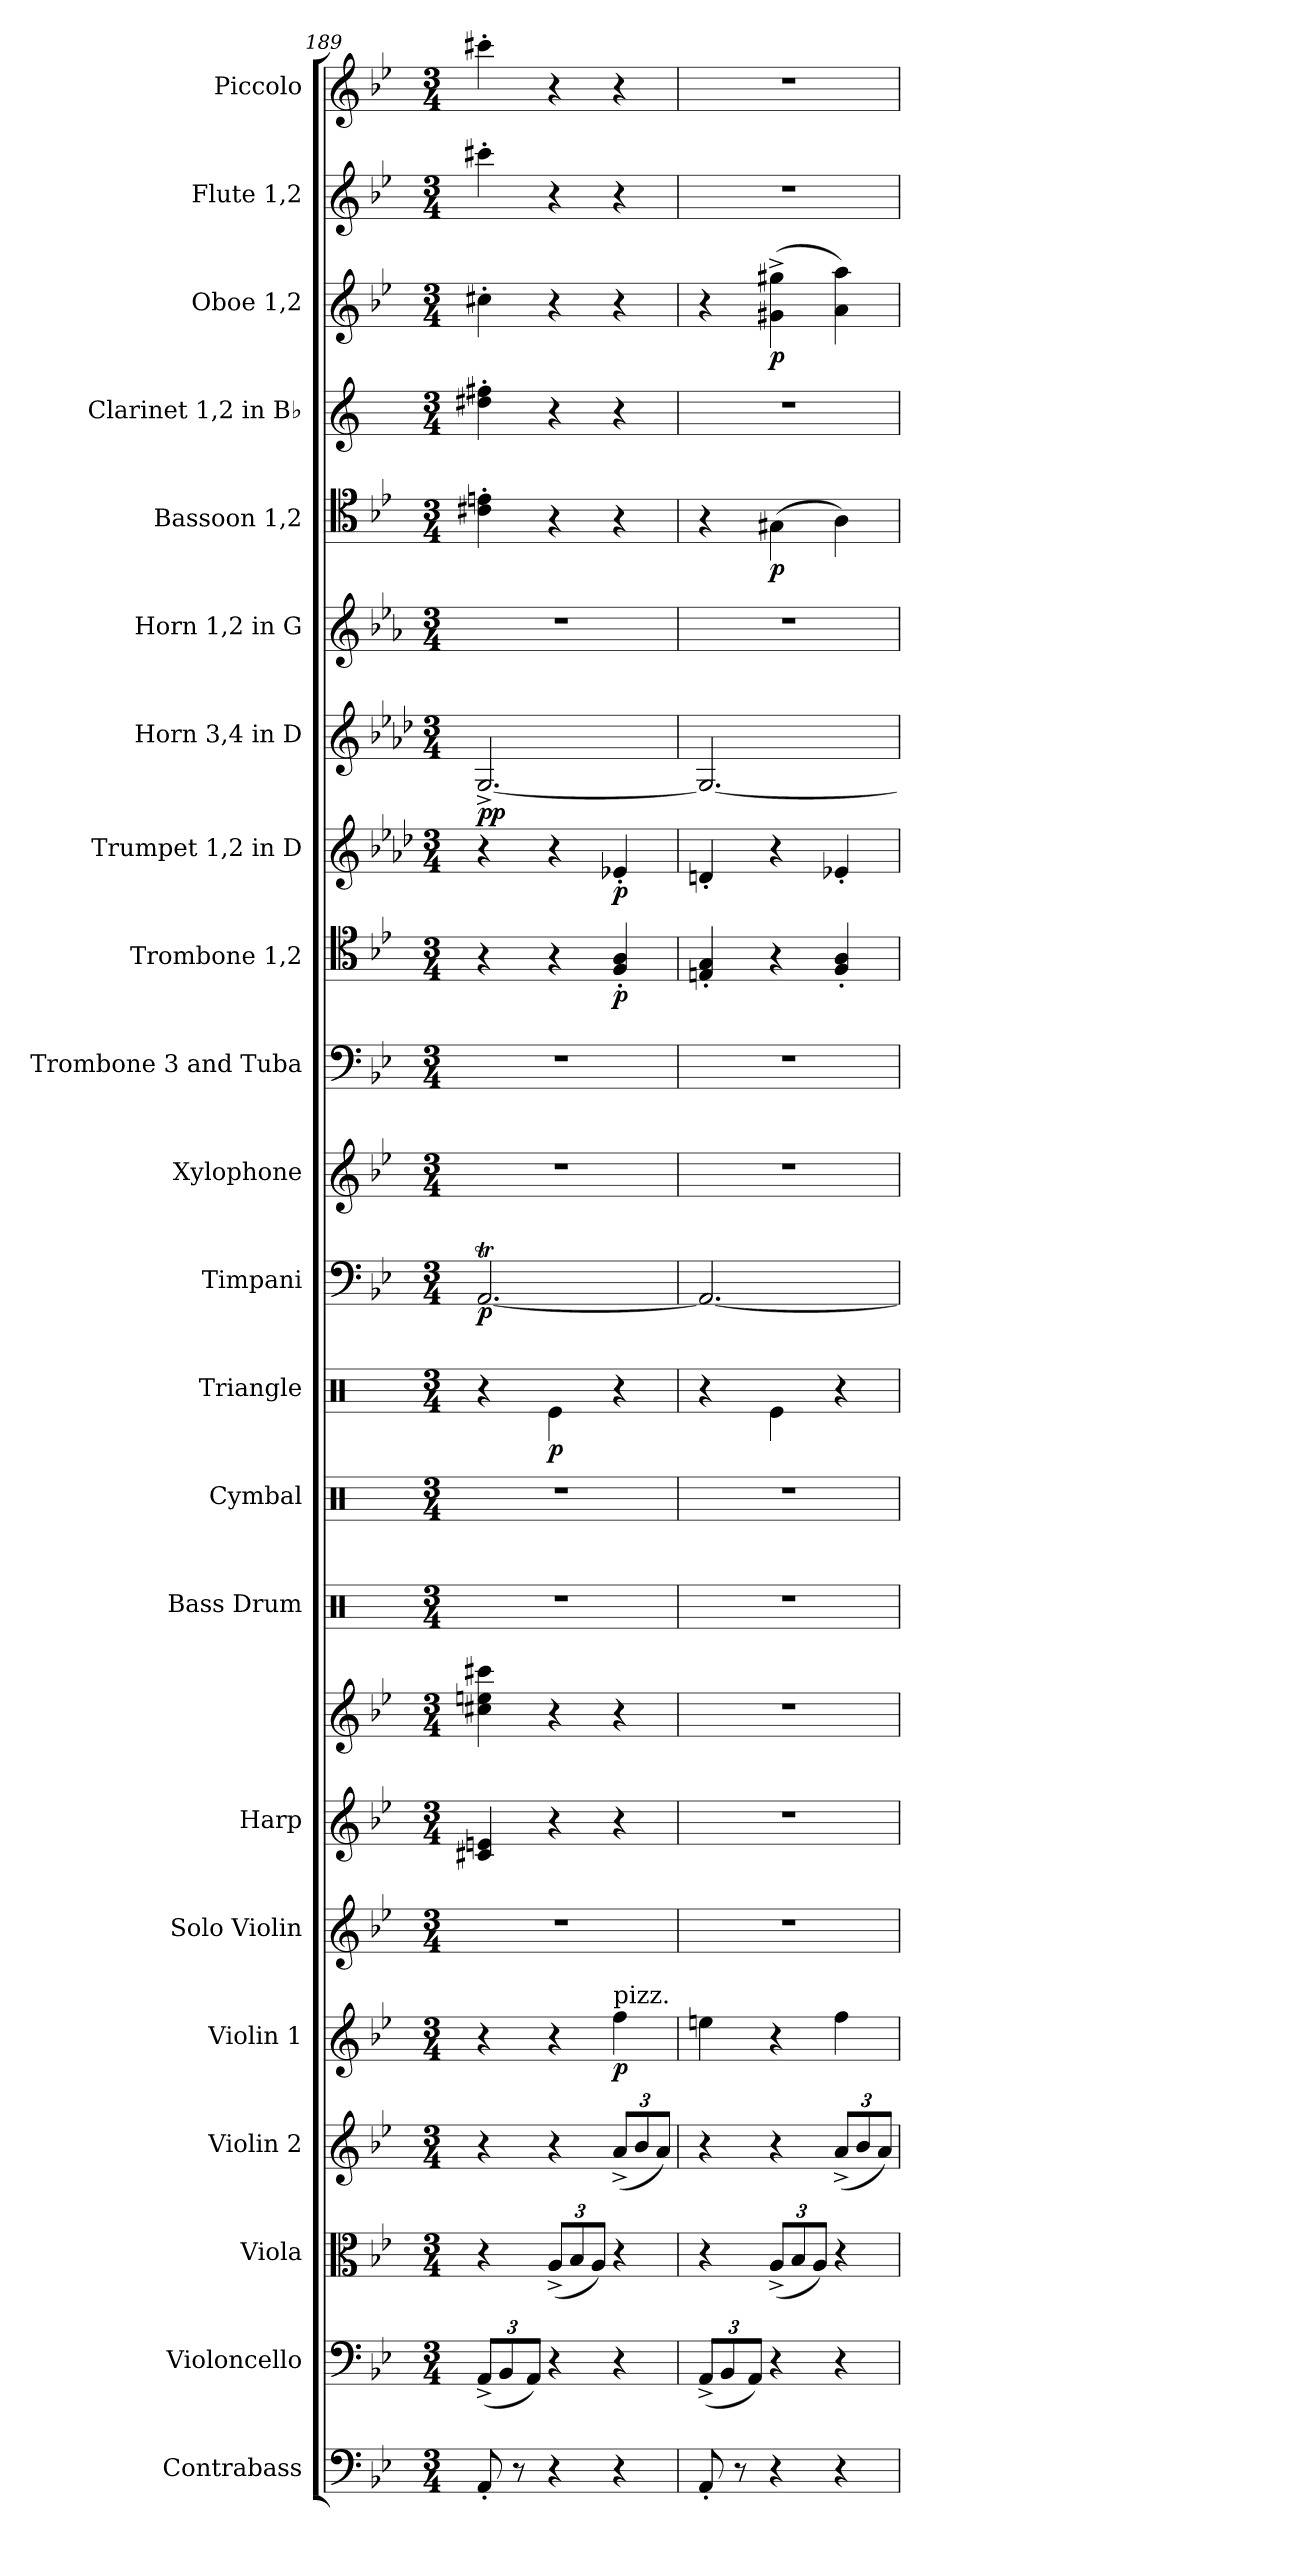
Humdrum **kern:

**kern	**kern	**kern	**kern	**kern	**dynam	**kern	**kern	**kern	**kern	**kern	**kern	**dynam	**kern	**dynam	**kern	**kern	**kern	**dynam	**kern	**dynam	**kern	**dynam	**kern	**kern	**dynam	**kern	**kern	**dynam	**kern	**kern
*part22	*part21	*part20	*part19	*part18	*part18	*part17	*part16	*part16	*part15	*part14	*part13	*part13	*part12	*part12	*part11	*part10	*part9	*part9	*part8	*part8	*part7	*part7	*part6	*part5	*part5	*part4	*part3	*part3	*part2	*part1
*staff23	*staff22	*staff21	*staff20	*staff19	*staff19	*staff18	*staff17	*staff16	*staff15	*staff14	*staff13	*staff13	*staff12	*staff12	*staff11	*staff10	*staff9	*staff9	*staff8	*staff8	*staff7	*staff7	*staff6	*staff5	*staff5	*staff4	*staff3	*staff3	*staff2	*staff1
*I"Contrabass	*I"Violoncello	*I"Viola	*I"Violin 2	*I"Violin 1	*	*I"Solo Violin	*I"Harp	*	*I"Bass Drum	*I"Cymbal	*I"Triangle	*	*I"Timpani	*	*I"Xylophone	*I"Trombone 3 and Tuba	*I"Trombone 1,2	*	*I"Trumpet 1,2 in D	*	*I"Horn 3,4 in D	*	*I"Horn 1,2 in G	*I"Bassoon 1,2	*	*I"Clarinet 1,2 in B♭	*I"Oboe 1,2	*	*I"Flute 1,2	*I"Piccolo
*I'Cb.	*I'Vc.	*I'Vla.	*I'Vln. 2	*I'Vln. 1	*	*I'Solo Vln.	*I'Hrp.	*	*I'B.D	*I'Cym.	*I'Trgl.	*	*I'Timp.	*	*I'Xyl.	*I'Tbn. 3 and Tba.	*I'Tbn. 1,2	*	*I'Tpt. 1,2 in D	*	*I'Hn. 3,4 in D	*	*I'Hn. 1,2 in G	*I'Bsn. 1,2	*	*I'Cl. 1,2 in B♭	*I'Ob. 1,2	*	*I'Fl. 1,2	*I'Picc.
*clefF4	*clefF4	*clefC3	*clefG2	*clefG2	*	*clefG2	*clefG2	*clefG2	*clefX	*clefX	*clefX	*	*clefF4	*	*clefG2	*clefF4	*clefC4	*	*clefG2	*	*clefG2	*	*clefG2	*clefC4	*	*clefG2	*clefG2	*	*clefG2	*clefG2
*ITrd7c12	*	*	*	*	*	*	*	*	*	*	*	*	*	*	*ITrd-7c-12	*	*	*	*ITrd-1c-2	*	*ITrd6c10	*	*ITrd3c5	*	*	*ITrd1c2	*	*	*	*ITrd-7c-12
*k[b-e-]	*k[b-e-]	*k[b-e-]	*k[b-e-]	*k[b-e-]	*	*k[b-e-]	*k[b-e-]	*k[b-e-]	*k[]	*k[]	*k[]	*	*k[b-e-]	*	*k[b-e-]	*k[b-e-]	*k[b-e-]	*	*k[b-e-]	*	*k[b-e-]	*	*k[b-e-]	*k[b-e-]	*	*k[b-e-]	*k[b-e-]	*	*k[b-e-]	*k[b-e-]
*M3/4	*M3/4	*M3/4	*M3/4	*M3/4	*	*M3/4	*M3/4	*M3/4	*M3/4	*M3/4	*M3/4	*	*M3/4	*	*M3/4	*M3/4	*M3/4	*	*M3/4	*	*M3/4	*	*M3/4	*M3/4	*	*M3/4	*M3/4	*	*M3/4	*M3/4
*	*Xbrackettup	*	*	*	*	*	*	*	*	*	*	*	*	*	*	*	*	*	*	*	*	*	*	*	*	*	*	*	*	*
=189	=189	=189	=189	=189	=189	=189	=189	=189	=189	=189	=189	=189	=189	=189	=189	=189	=189	=189	=189	=189	=189	=189	=189	=189	=189	=189	=189	=189	=189	=189
!	!	!	!	!	!	!	!	!	!	!	!	!	!	!LO:DY:b	!	!	!	!	!	!	!	!LO:DY:b	!	!	!	!	!	!	!	!
8AAA'/	(<12AA^/L	4r	4r	4r	.	2.r	4c#X/ 4en/	4cc#X\ 4een\ 4ccc#X\	2.r	2.r	4r	.	[2.AAt/	p	2.r	2.r	4r	.	4r	.	[2.AA^/	pp	2.r	4c#X\' 4en\'	.	4cc#X\' 4een\'	4cc#X'\	.	4ccc#X'\	4cccc#X'\
.	12BB-/	.	.	.	.	.	.	.	.	.	.	.	.	.	.	.	.	.	.	.	.	.	.	.	.	.	.	.	.	.
8r	.	.	.	.	.	.	.	.	.	.	.	.	.	.	.	.	.	.	.	.	.	.	.	.	.	.	.	.	.	.
.	12AA/J)	.	.	.	.	.	.	.	.	.	.	.	.	.	.	.	.	.	.	.	.	.	.	.	.	.	.	.	.	.
*	*	*Xbrackettup	*	*	*	*	*	*	*	*	*	*	*	*	*	*	*	*	*	*	*	*	*	*	*	*	*	*	*	*
!	!	!	!	!	!	!	!	!	!	!	!	!LO:DY:b	!	!	!	!	!	!	!	!	!	!	!	!	!	!	!	!	!	!
4r	4r	(<12A^/L	4r	4r	.	.	4r	4r	.	.	4Re\	p	.	.	.	.	4r	.	4r	.	.	.	.	4r	.	4r	4r	.	4r	4r
.	.	12B-/	.	.	.	.	.	.	.	.	.	.	.	.	.	.	.	.	.	.	.	.	.	.	.	.	.	.	.	.
.	.	12A/J)	.	.	.	.	.	.	.	.	.	.	.	.	.	.	.	.	.	.	.	.	.	.	.	.	.	.	.	.
*	*	*	*Xbrackettup	*	*	*	*	*	*	*	*	*	*	*	*	*	*	*	*	*	*	*	*	*	*	*	*	*	*	*
!	!	!	!	!LO:TX:a:t=pizz.	!	!	!	!	!	!	!	!	!	!	!	!	!	!	!	!	!	!	!	!	!	!	!	!	!	!
!	!	!	!	!	!LO:DY:b	!	!	!	!	!	!	!	!	!	!	!	!	!LO:DY:b	!	!LO:DY:b	!	!	!	!	!	!	!	!	!	!
4r	4r	4r	(<12a^/L	4ff\	p	.	4r	4r	.	.	4r	.	.	.	.	.	4F/' 4A/'	p	4fn'/	p	.	.	.	4r	.	4r	4r	.	4r	4r
.	.	.	12b-/	.	.	.	.	.	.	.	.	.	.	.	.	.	.	.	.	.	.	.	.	.	.	.	.	.	.	.
.	.	.	12a/J)	.	.	.	.	.	.	.	.	.	.	.	.	.	.	.	.	.	.	.	.	.	.	.	.	.	.	.
!!LO:PB:g=z
=190	=190	=190	=190	=190	=190	=190	=190	=190	=190	=190	=190	=190	=190	=190	=190	=190	=190	=190	=190	=190	=190	=190	=190	=190	=190	=190	=190	=190	=190	=190
8AAA'/	(<12AA^/L	4r	4r	4een\	.	2.r	2.r	2.r	2.r	2.r	4r	.	2.AA/_	.	2.r	2.r	4En/' 4G/'	.	4en'/	.	2.AA/_	.	2.r	4r	.	2.r	4r	.	2.r	2.r
.	12BB-/	.	.	.	.	.	.	.	.	.	.	.	.	.	.	.	.	.	.	.	.	.	.	.	.	.	.	.	.	.
8r	.	.	.	.	.	.	.	.	.	.	.	.	.	.	.	.	.	.	.	.	.	.	.	.	.	.	.	.	.	.
.	12AA/J)	.	.	.	.	.	.	.	.	.	.	.	.	.	.	.	.	.	.	.	.	.	.	.	.	.	.	.	.	.
!	!	!	!	!	!	!	!	!	!	!	!	!	!	!	!	!	!	!	!	!	!	!	!	!	!LO:DY:b	!	!	!LO:DY:b	!	!
4r	4r	(<12A^/L	4r	4r	.	.	.	.	.	.	4Re\	.	.	.	.	.	4r	.	4r	.	.	.	.	(>4G#X\	p	.	(>4g#X\^ 4gg#X\^	p	.	.
.	.	12B-/	.	.	.	.	.	.	.	.	.	.	.	.	.	.	.	.	.	.	.	.	.	.	.	.	.	.	.	.
.	.	12A/J)	.	.	.	.	.	.	.	.	.	.	.	.	.	.	.	.	.	.	.	.	.	.	.	.	.	.	.	.
4r	4r	4r	(<12a^/L	4ff\	.	.	.	.	.	.	4r	.	.	.	.	.	4F/' 4A/'	.	4fn'/	.	.	.	.	4A\)	.	.	4a\ 4aa\)	.	.	.
.	.	.	12b-/	.	.	.	.	.	.	.	.	.	.	.	.	.	.	.	.	.	.	.	.	.	.	.	.	.	.	.
.	.	.	12a/J)	.	.	.	.	.	.	.	.	.	.	.	.	.	.	.	.	.	.	.	.	.	.	.	.	.	.	.
=	=	=	=	=	=	=	=	=	=	=	=	=	=	=	=	=	=	=	=	=	=	=	=	=	=	=	=	=	=	=
*-	*-	*-	*-	*-	*-	*-	*-	*-	*-	*-	*-	*-	*-	*-	*-	*-	*-	*-	*-	*-	*-	*-	*-	*-	*-	*-	*-	*-	*-	*-
